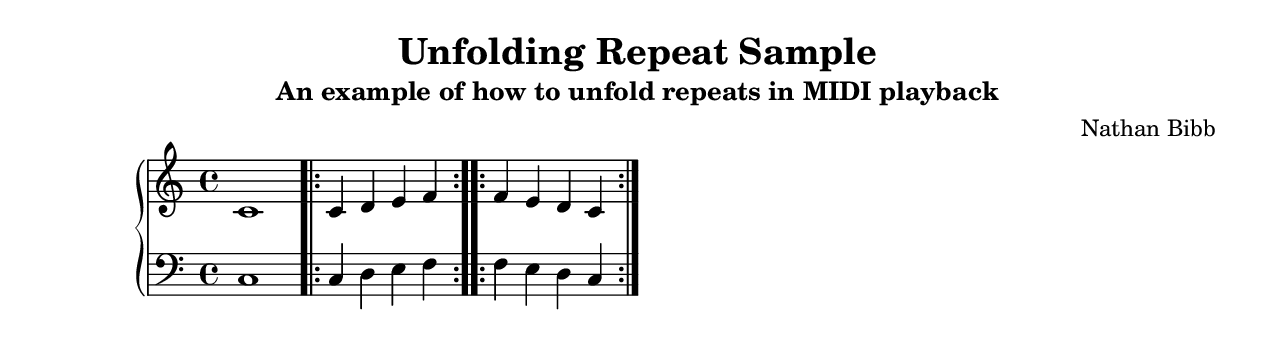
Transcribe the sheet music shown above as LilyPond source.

\version "2.10.33"
\header {
  title = "Unfolding Repeat Sample"
  subtitle = "An example of how to unfold repeats in MIDI playback"
  composer = "Nathan Bibb"
}
\include "english.ly"
\paper {
  #(set-paper-size "letter")
}
     
     
     upper = {
        \clef treble
        \time 4/4

     c'1
     \repeat volta 2 { c'4 d' e' f' }
     \repeat volta 2 { f' e' d' c' }
       
     }
          
     lower = {
        \clef bass
        \time 4/4
     c1
     \repeat volta 2 { c4 d e f }
     \repeat volta 2 { f e d c }

     }
     
     \score {
        \new GrandStaff <<

           \new Staff = "upper" \upper
           \new Staff = "lower" \lower
        >>
        \layout { }
        
     }
 
      
     \score {
 
    	\unfoldRepeats {
        \new GrandStaff <<

           \new Staff = "upper" \upper
           \new Staff = "lower" \lower
        >>
    	}

   		\midi {
     		\context {
       			\Score
       			tempoWholesPerMinute = #(ly:make-moment 120 4)
       		}
     	}
     }
